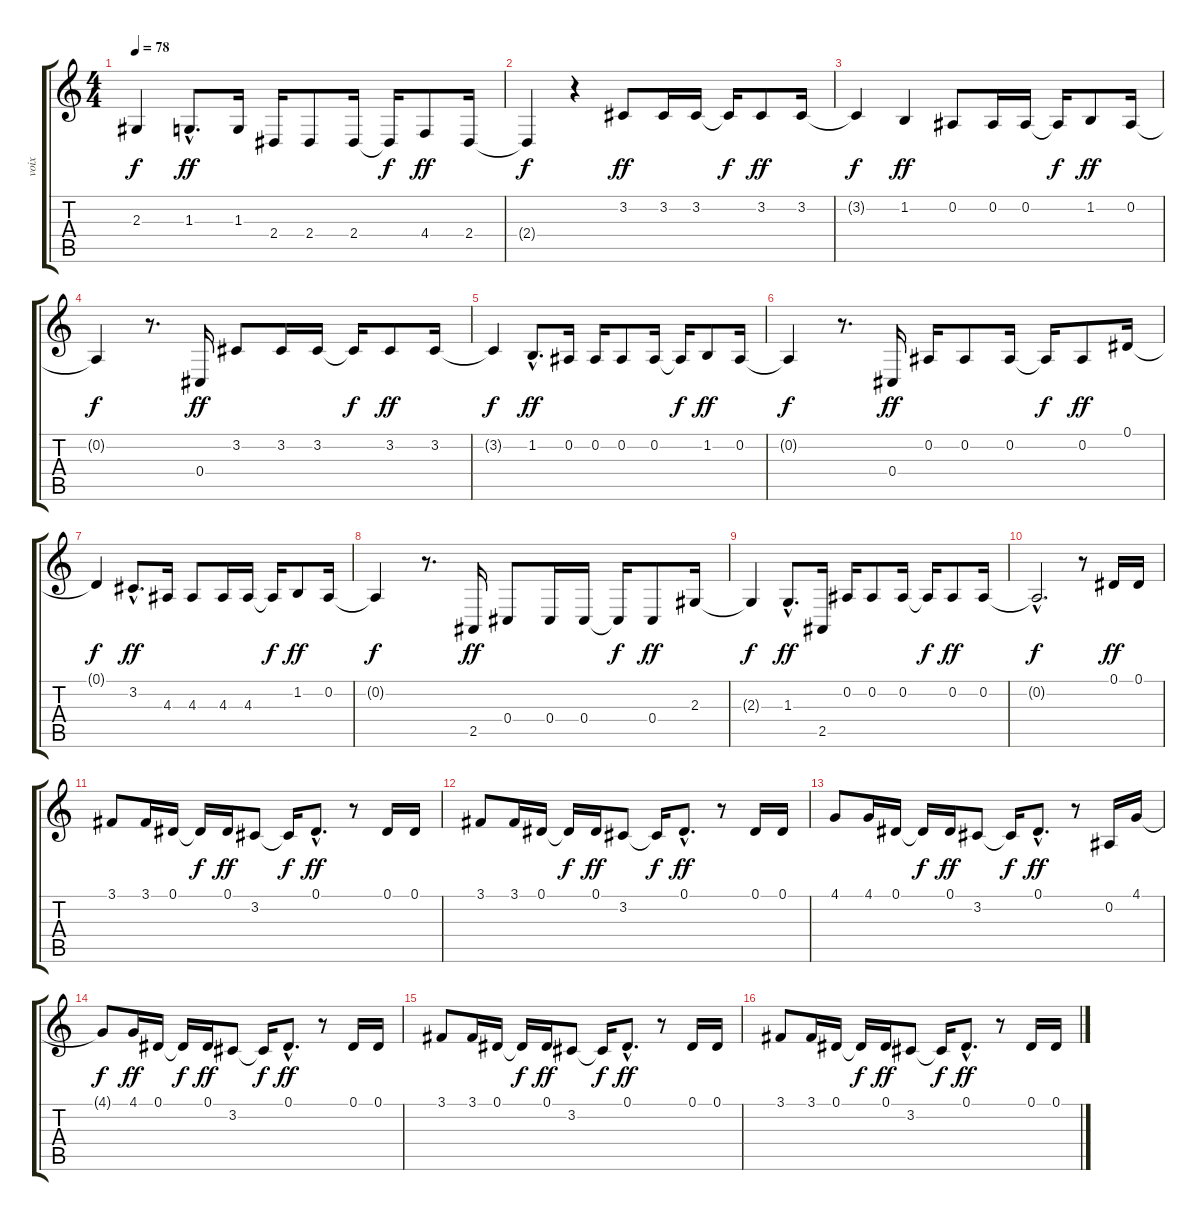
\track ("voix" "voix") {instrument tangoaccordion}
\staff {score tabs}
\tuning (Eb4 Bb3 Gb3 Db3 Ab2 Eb2) {hide}
\ts (4 4)
\tempo 78
\clef g2
\ks c
2.3{t}.4{dy f} 1.3{hac}.8{d dy ff} 1.3.16 2.4.16 2.4.8 2.4.16 2.4{t}.16{dy f} 4.4.8{dy ff} 2.4.16 |
2.4{t}.4{dy f} r.4 3.2.8{dy ff} 3.2.16 3.2.16 3.2{t}.16{dy f} 3.2.8{dy ff} 3.2.16 |
3.2{t}.4{dy f} 1.2.4{dy ff} 0.2.8 0.2.16 0.2.16 0.2{t}.16{dy f} 1.2.8{dy ff} 0.2.16 |
0.2{t}.4{dy f} r.8{d} 0.4.16{dy ff} 3.2.8 3.2.16 3.2.16 3.2{t}.16{dy f} 3.2.8{dy ff} 3.2.16 |
3.2{t}.4{dy f} 1.2{hac}.8{d dy ff} 0.2.16 0.2.16 0.2.8 0.2.16 0.2{t}.16{dy f} 1.2.8{dy ff} 0.2.16 |
0.2{t}.4{dy f} r.8{d} 0.4.16{dy ff} 0.2.16 0.2.8 0.2.16 0.2{t}.16{dy f} 0.2.8{dy ff} 0.1.16 |
0.1{t}.4{dy f} 3.2{hac}.8{d dy ff} 4.3.16 4.3.8 4.3.16 4.3.16 4.3{t}.16{dy f} 1.2.8{dy ff} 0.2.16 |
0.2{t}.4{dy f} r.8{d} 2.5.16{dy ff} 0.4.8 0.4.16 0.4.16 0.4{t}.16{dy f} 0.4.8{dy ff} 2.3.16 |
2.3{t}.4{dy f} 1.3{hac}.8{d dy ff} 2.5.16 0.2.16 0.2.8 0.2.16 0.2{t}.16{dy f} 0.2.8{dy ff} 0.2.16 |
0.2{hac t}.2{d dy f} r.8 0.1.16{dy ff volume 16 instrument lead3calliope} 0.1.16 |
3.1.8 3.1.16 0.1.16 0.1{t}.16{dy f} 0.1.16{dy ff} 3.2.8 3.2{t}.16{dy f} 0.1{hac}.8{d dy ff} r.8 0.1.16 0.1.16 |
3.1.8 3.1.16 0.1.16 0.1{t}.16{dy f} 0.1.16{dy ff} 3.2.8 3.2{t}.16{dy f} 0.1{hac}.8{d dy ff} r.8 0.1.16 0.1.16 |
4.1.8 4.1.16 0.1.16 0.1{t}.16{dy f} 0.1.16{dy ff} 3.2.8 3.2{t}.16{dy f} 0.1{hac}.8{d dy ff} r.8 0.2.16 4.1.16 |
4.1{t}.8{dy f} 4.1.16{dy ff} 0.1.16 0.1{t}.16{dy f} 0.1.16{dy ff} 3.2.8 3.2{t}.16{dy f} 0.1{hac}.8{d dy ff} r.8 0.1.16 0.1.16 |
3.1.8 3.1.16 0.1.16 0.1{t}.16{dy f} 0.1.16{dy ff} 3.2.8 3.2{t}.16{dy f} 0.1{hac}.8{d dy ff} r.8 0.1.16 0.1.16 |
3.1.8 3.1.16 0.1.16 0.1{t}.16{dy f} 0.1.16{dy ff} 3.2.8 3.2{t}.16{dy f} 0.1{hac}.8{d dy ff} r.8 0.1.16 0.1.16
